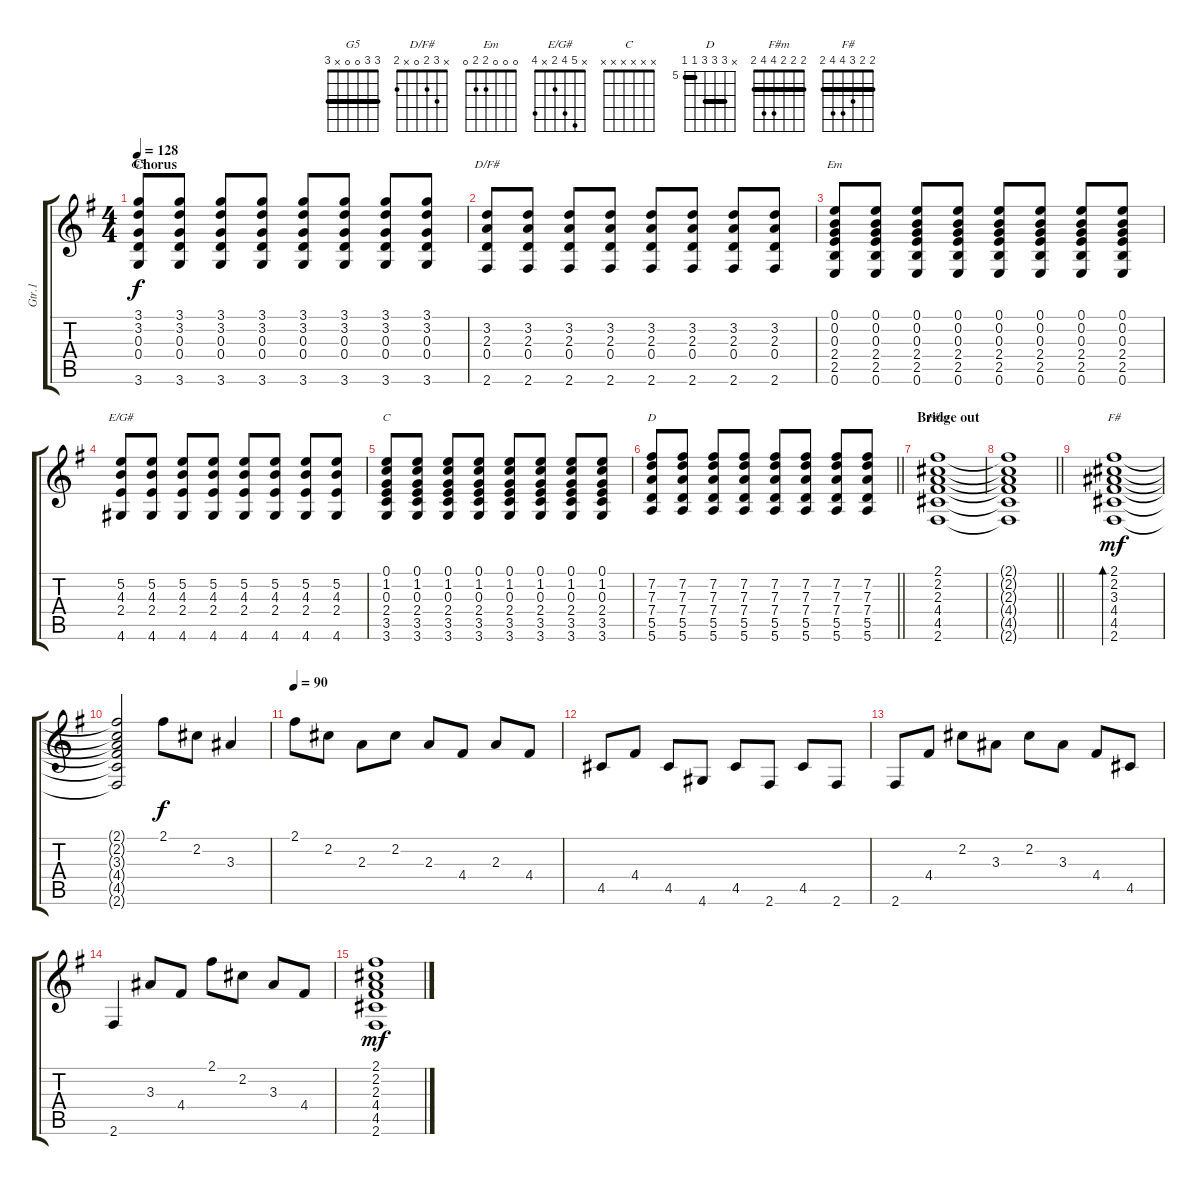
\track ("Gtr.1" "Gtr.1") {instrument distortionguitar}
\staff {score tabs}
\tuning (E4 B3 G3 D3 A2 E2) {hide}
\chord ("G5" 3 3 0 0 x 3) {barre 3}
\chord ("D/F#" x 3 2 0 x 2)
\chord ("Em" 0 0 0 2 2 0)
\chord ("E/G#" x 5 4 2 x 4)
\chord ("C" x x x x x x)
\chord ("D" x 7 7 7 5 5) {firstfret 5 barre (5 7)}
\chord ("F#m" 2 2 2 4 4 2) {barre 2}
\chord ("F#" 2 2 3 4 4 2) {barre 2}
\ts (4 4)
\section ("" "Chorus")
\tempo 128
\clef g2
\ks g
(3.1 3.2 0.3 0.4 3.6).8{ch "G5" dy f} (3.1 3.2 0.3 0.4 3.6).8 (3.1 3.2 0.3 0.4 3.6).8 (3.1 3.2 0.3 0.4 3.6).8 (3.1 3.2 0.3 0.4 3.6).8 (3.1 3.2 0.3 0.4 3.6).8 (3.1 3.2 0.3 0.4 3.6).8 (3.1 3.2 0.3 0.4 3.6).8 |
(3.2 2.3 0.4 2.6).8{ch "D/F#"} (3.2 2.3 0.4 2.6).8 (3.2 2.3 0.4 2.6).8 (3.2 2.3 0.4 2.6).8 (3.2 2.3 0.4 2.6).8 (3.2 2.3 0.4 2.6).8 (3.2 2.3 0.4 2.6).8 (3.2 2.3 0.4 2.6).8 |
(0.1 0.2 0.3 2.4 2.5 0.6).8{ch "Em"} (0.1 0.2 0.3 2.4 2.5 0.6).8 (0.1 0.2 0.3 2.4 2.5 0.6).8 (0.1 0.2 0.3 2.4 2.5 0.6).8 (0.1 0.2 0.3 2.4 2.5 0.6).8 (0.1 0.2 0.3 2.4 2.5 0.6).8 (0.1 0.2 0.3 2.4 2.5 0.6).8 (0.1 0.2 0.3 2.4 2.5 0.6).8 |
(5.2 4.3 2.4 4.6).8{ch "E/G#"} (5.2 4.3 2.4 4.6).8 (5.2 4.3 2.4 4.6).8 (5.2 4.3 2.4 4.6).8 (5.2 4.3 2.4 4.6).8 (5.2 4.3 2.4 4.6).8 (5.2 4.3 2.4 4.6).8 (5.2 4.3 2.4 4.6).8 |
(0.1 1.2 0.3 2.4 3.5 3.6).8{ch "C"} (0.1 1.2 0.3 2.4 3.5 3.6).8 (0.1 1.2 0.3 2.4 3.5 3.6).8 (0.1 1.2 0.3 2.4 3.5 3.6).8 (0.1 1.2 0.3 2.4 3.5 3.6).8 (0.1 1.2 0.3 2.4 3.5 3.6).8 (0.1 1.2 0.3 2.4 3.5 3.6).8 (0.1 1.2 0.3 2.4 3.5 3.6).8 |
\barLineRight lightlight
(7.2 7.3 7.4 5.5 5.6).8{ch "D"} (7.2 7.3 7.4 5.5 5.6).8 (7.2 7.3 7.4 5.5 5.6).8 (7.2 7.3 7.4 5.5 5.6).8 (7.2 7.3 7.4 5.5 5.6).8 (7.2 7.3 7.4 5.5 5.6).8 (7.2 7.3 7.4 5.5 5.6).8 (7.2 7.3 7.4 5.5 5.6).8 |
\section ("" "Bridge out")
(2.1 2.2 2.3 4.4 4.5 2.6).1{ch "F#m"} |
\barLineRight lightlight
(2.1{t} 2.2{t} 2.3{t} 4.4{t} 4.5{t} 2.6{t}).1 |
(2.1 2.2 3.3 4.4 4.5 2.6).1{bd 480 ch "F#" dy mf} |
(2.1{t} 2.2{t} 3.3{t} 4.4{t} 4.5{t} 2.6{t}).2 2.1.8{dy f} 2.2.8 3.3.4 |
\tempo 90
2.1.8 2.2.8 2.3.8 2.2.8 2.3.8 4.4.8 2.3.8 4.4.8 |
4.5.8 4.4.8 4.5.8 4.6.8 4.5.8 2.6.8 4.5.8 2.6.8 |
2.6.8 4.4.8 2.2.8 3.3.8 2.2.8 3.3.8 4.4.8 4.5.8 |
2.6.4 3.3.8 4.4.8 2.1.8 2.2.8 3.3.8 4.4.8 |
(2.1 2.2 2.3 4.4 4.5 2.6).1{dy mf}
